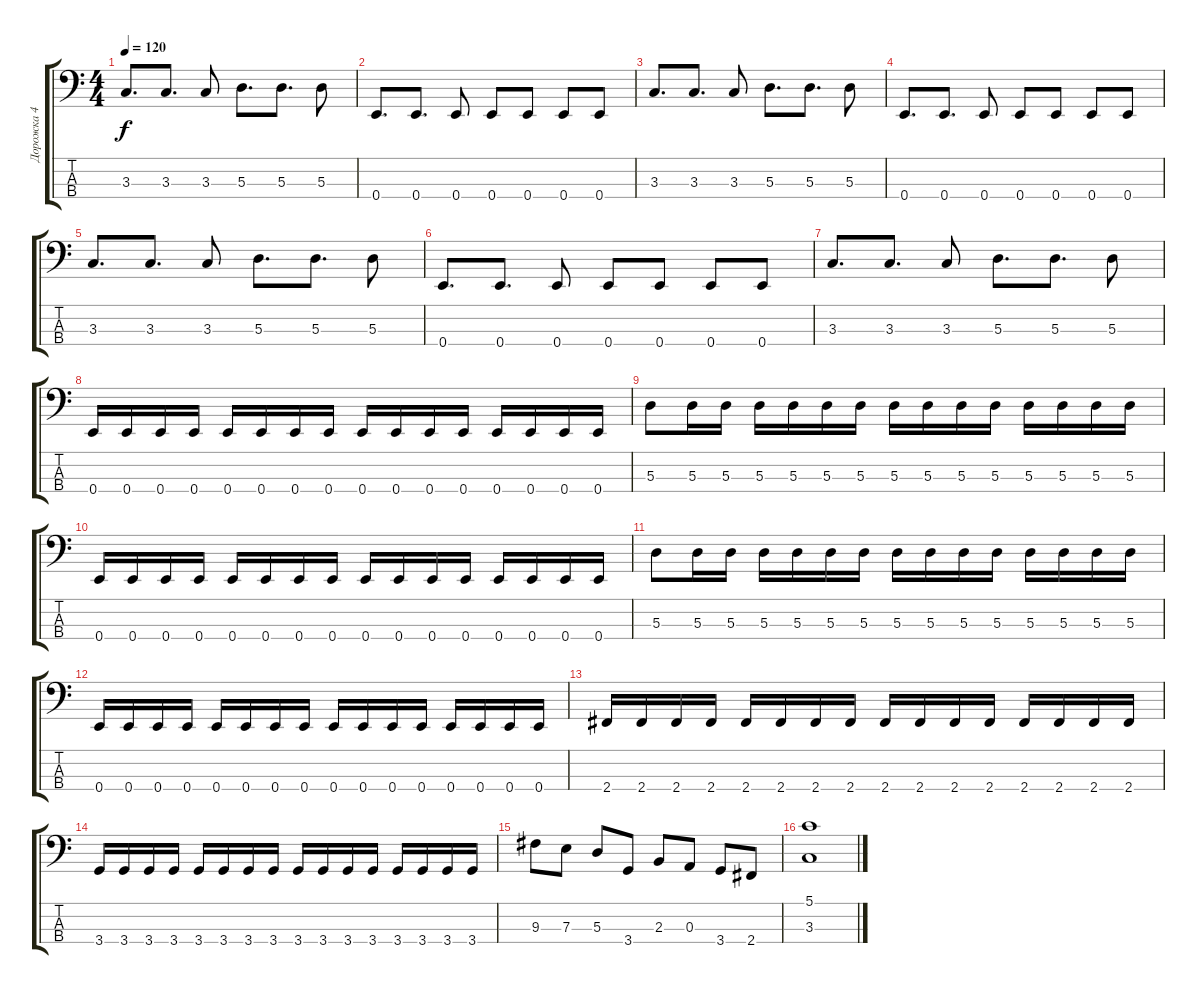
\track ("Дорожка 4" "Дорожка 4") {instrument electricbassfinger}
\staff {score tabs}
\tuning (G2 D2 A1 E1) {hide}
\ts (4 4)
\tempo 120
\clef f4
\ks c
3.3.8{d dy f} 3.3.8{d} 3.3.8 5.3.8{d} 5.3.8{d} 5.3.8 |
0.4.8{d} 0.4.8{d} 0.4.8 0.4.8 0.4.8 0.4.8 0.4.8 |
3.3.8{d} 3.3.8{d} 3.3.8 5.3.8{d} 5.3.8{d} 5.3.8 |
0.4.8{d} 0.4.8{d} 0.4.8 0.4.8 0.4.8 0.4.8 0.4.8 |
3.3.8{d} 3.3.8{d} 3.3.8 5.3.8{d} 5.3.8{d} 5.3.8 |
0.4.8{d} 0.4.8{d} 0.4.8 0.4.8 0.4.8 0.4.8 0.4.8 |
3.3.8{d} 3.3.8{d} 3.3.8 5.3.8{d} 5.3.8{d} 5.3.8 |
0.4.16 0.4.16 0.4.16 0.4.16 0.4.16 0.4.16 0.4.16 0.4.16 0.4.16 0.4.16 0.4.16 0.4.16 0.4.16 0.4.16 0.4.16 0.4.16 |
5.3.8 5.3.16 5.3.16 5.3.16 5.3.16 5.3.16 5.3.16 5.3.16 5.3.16 5.3.16 5.3.16 5.3.16 5.3.16 5.3.16 5.3.16 |
0.4.16 0.4.16 0.4.16 0.4.16 0.4.16 0.4.16 0.4.16 0.4.16 0.4.16 0.4.16 0.4.16 0.4.16 0.4.16 0.4.16 0.4.16 0.4.16 |
5.3.8 5.3.16 5.3.16 5.3.16 5.3.16 5.3.16 5.3.16 5.3.16 5.3.16 5.3.16 5.3.16 5.3.16 5.3.16 5.3.16 5.3.16 |
0.4.16 0.4.16 0.4.16 0.4.16 0.4.16 0.4.16 0.4.16 0.4.16 0.4.16 0.4.16 0.4.16 0.4.16 0.4.16 0.4.16 0.4.16 0.4.16 |
2.4.16 2.4.16 2.4.16 2.4.16 2.4.16 2.4.16 2.4.16 2.4.16 2.4.16 2.4.16 2.4.16 2.4.16 2.4.16 2.4.16 2.4.16 2.4.16 |
3.4.16 3.4.16 3.4.16 3.4.16 3.4.16 3.4.16 3.4.16 3.4.16 3.4.16 3.4.16 3.4.16 3.4.16 3.4.16 3.4.16 3.4.16 3.4.16 |
9.3.8 7.3.8 5.3.8 3.4.8 2.3.8 0.3.8 3.4.8 2.4.8 |
(5.1 3.3).1
